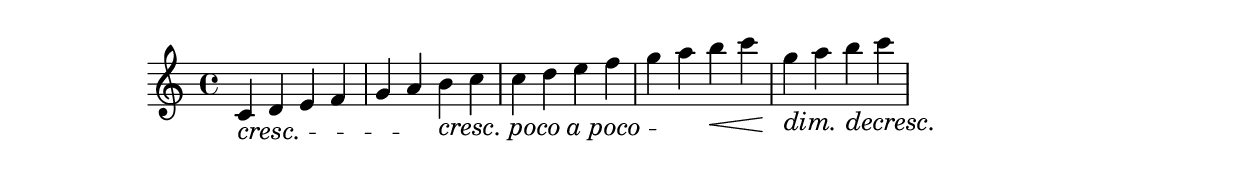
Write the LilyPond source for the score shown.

% Do not edit this file; it is automatically
% generated from Documentation/snippets/new
% This file is in the public domain.
%% Note: this file works from version 2.13.4
\version "2.13.10"

\header {
  lsrtags = "expressive-marks, tweaks-and-overrides"
  texidoc = "The \cresc, \dim and \decresc spanners can now be redefined as
postfix operators and produce one text spanner.  Defining custom spanners is
also easy.  Hairpin and text crescendi can be easily mixed. \< and \> produce
hairpins by default, \cresc etc. produce text spanners by default.
"
  doctitle = "Dynamics text spanner postfix"
} % begin verbatim


% Some sample text dynamic spanners, to be used as postfix operators
crpoco = #(make-music 'CrescendoEvent 'span-direction START
                      'span-type 'text 'span-text "cresc. poco a poco")
% Redefine the existing \cresc, \dim and \decresc commands to use postfix syntax
cresc = #(make-music 'CrescendoEvent 'span-direction START
                     'span-type 'text 'span-text "cresc.")
dim = #(make-music 'DecrescendoEvent 'span-direction START
                   'span-type 'text 'span-text "dim.")
decresc = #(make-music 'DecrescendoEvent 'span-direction START
                       'span-type 'text 'span-text "decresc.")

\relative c' {
  c4\cresc d4 e4 f4 |
  g4 a4\! b4\crpoco c4 |
  c4 d4 e4 f4 |
  g4 a4\! b4\< c4 |
  g4\dim a4 b4\decresc c4\!
}
